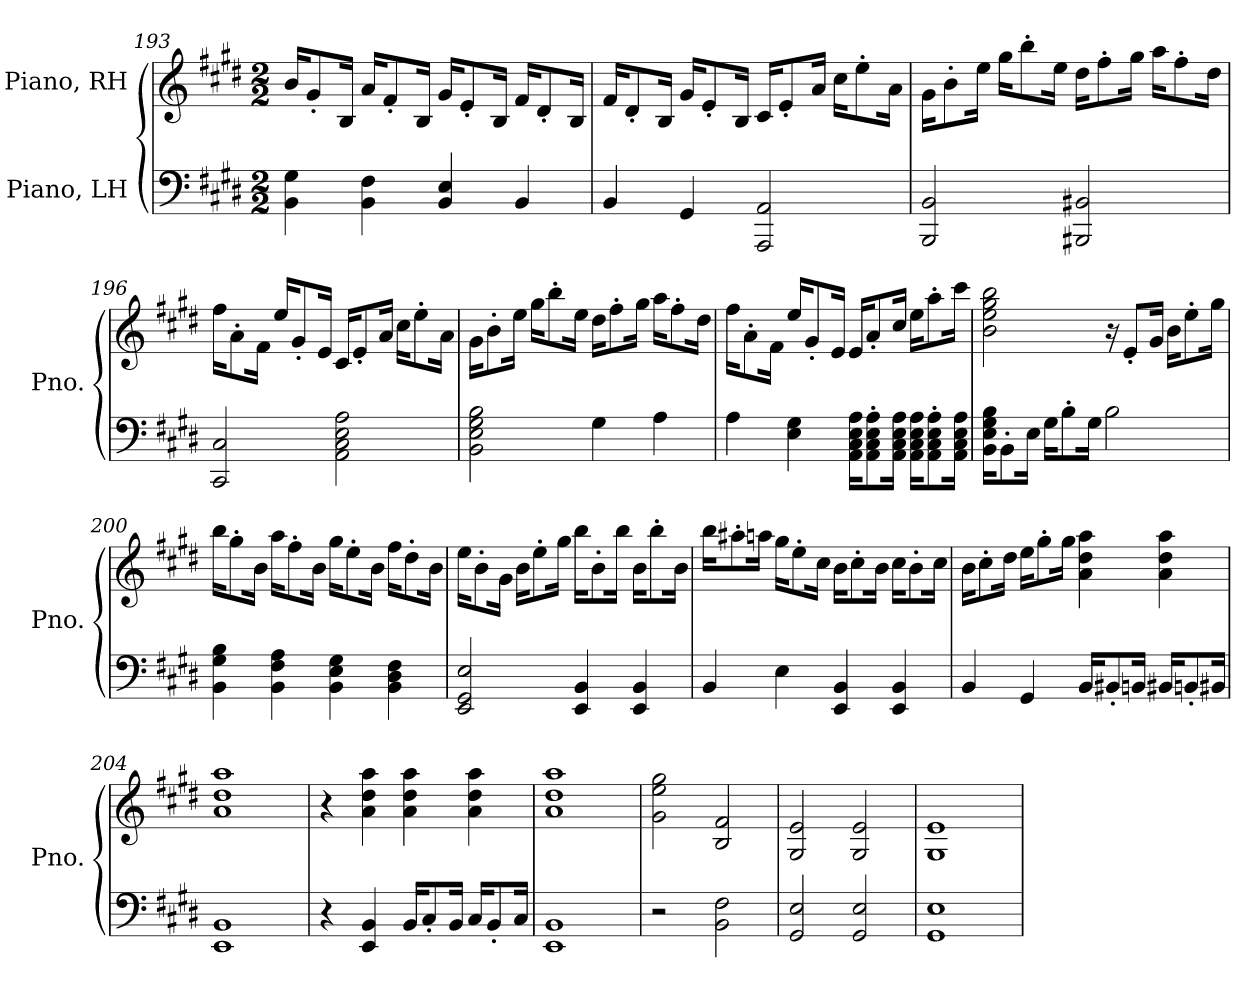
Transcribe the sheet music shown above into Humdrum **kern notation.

**kern	**kern
*part2	*part1
*staff2	*staff1
*I"Piano, LH	*I"Piano, RH
*I'Pno.	*I'Pno.
!!LO:LB:g=z
*clefF4	*clefG2
*k[f#c#g#d#]	*k[f#c#g#d#]
*M2/2	*M2/2
=193	=193
4BB\ 4G#\	16b/KL
.	8g#'/
.	16B/Jk
4BB\ 4F#\	16a/KL
.	8f#'/
.	16B/Jk
4BB/ 4E/	16g#/KL
.	8e'/
.	16B/Jk
4BB/	16f#/KL
.	8d#'/
.	16B/Jk
=194	=194
4BB/	16f#/KL
.	8d#'/
.	16B/Jk
4GG#/	16g#/KL
.	8e'/
.	16B/Jk
2AAA/ 2AA/	16c#/KL
.	8e'/
.	16a/Jk
.	16cc#\KL
.	8ee'\
.	16a\Jk
=195	=195
2BBB/ 2BB/	16g#\KL
.	8b'\
.	16ee\Jk
.	16gg#\KL
.	8bb'\
.	16ee\Jk
2BBB#X/ 2BB#X/	16dd#\KL
.	8ff#'\
.	16gg#\Jk
.	16aa\KL
.	8ff#'\
.	16dd#\Jk
!!LO:LB:g=z
=196	=196
2CC#/ 2C#/	16ff#\KL
.	8a'\
.	16f#\Jk
.	16ee/KL
.	8g#'/
.	16e/Jk
2AA\ 2C#\ 2E\ 2A\	16c#/KL
.	8e'/
.	16a/Jk
.	16cc#\KL
.	8ee'\
.	16a\Jk
=197	=197
2BB\ 2E\ 2G#\ 2B\	16g#\KL
.	8b'\
.	16ee\Jk
.	16gg#\KL
.	8bb'\
.	16ee\Jk
4G#\	16dd#\KL
.	8ff#'\
.	16gg#\Jk
4A\	16aa\KL
.	8ff#'\
.	16dd#\Jk
=198	=198
4A\	16ff#\KL
.	8a'\
.	16f#\Jk
4E\ 4G#\	16ee/KL
.	8g#'/
.	16e/Jk
16AA\ 16C#\ 16E\ 16A\KL	16e/KL
8AA\' 8C#\' 8E\' 8A\'	8a'/
16AA\ 16C#\ 16E\ 16A\Jk	16cc#/Jk
16AA\ 16C#\ 16E\ 16A\KL	16ee\KL
8AA\' 8C#\' 8E\' 8A\'	8aa'\
16AA\ 16C#\ 16E\ 16A\Jk	16ccc#\Jk
!!LO:LB:g=z
=199	=199
16BB\ 16E\ 16G#\ 16B\KL	2b\ 2ee\ 2gg#\ 2bb\
8BB'\	.
16E\Jk	.
16G#\KL	.
8B'\	.
16G#\Jk	.
2B\	16r
.	8e'/L
.	16g#/Jk
.	16b\KL
.	8ee'\
.	16gg#\Jk
=200	=200
4BB\ 4G#\ 4B\	16bb\KL
.	8gg#'\
.	16b\Jk
4BB\ 4F#\ 4A\	16aa\KL
.	8ff#'\
.	16b\Jk
4BB\ 4E\ 4G#\	16gg#\KL
.	8ee'\
.	16b\Jk
4BB\ 4D#\ 4F#\	16ff#\KL
.	8dd#'\
.	16b\Jk
=201	=201
2EE/ 2GG#/ 2E/	16ee\KL
.	8b'\
.	16g#\Jk
.	16b\KL
.	8ee'\
.	16gg#\Jk
4EE/ 4BB/	16bb\KL
.	8b'\
.	16bb\Jk
4EE/ 4BB/	16b\KL
.	8bb'\
.	16b\Jk
!!LO:LB:g=z
=202	=202
4BB/	16bb\KL
.	8aa#X'\
.	16aan\Jk
4E\	16gg#\KL
.	8ee'\
.	16cc#\Jk
4EE/ 4BB/	16b\KL
.	8cc#'\
.	16b\Jk
4EE/ 4BB/	16cc#\KL
.	8b'\
.	16cc#\Jk
=203	=203
4BB/	16b\KL
.	8cc#'\
.	16dd#\Jk
4GG#/	16ee\KL
.	8gg#'\
.	16gg#\Jk
16BB/KL	4a\ 4dd#\ 4aa\
8BB#X'/	.
16BBn/Jk	.
16BB#X/KL	4a\ 4dd#\ 4aa\
8BBn'/	.
16BB#X/Jk	.
=204	=204
1EE 1BB	1a 1dd# 1aa
=205	=205
4r	4r
4EE/ 4BB/	4a\ 4dd#\ 4aa\
16BB/KL	4a\ 4dd#\ 4aa\
8C#'/	.
16BB/Jk	.
16C#/KL	4a\ 4dd#\ 4aa\
8BB'/	.
16C#/Jk	.
!!LO:PB:g=z
=206	=206
1EE 1BB	1a 1dd# 1aa
=207	=207
2r	2g#\ 2ee\ 2gg#\
2BB\ 2F#\	2B/ 2f#/
=208	=208
2GG#/ 2E/	2G#/ 2e/
2GG#/ 2E/	2G#/ 2e/
=209	=209
1GG# 1E	1G# 1e
=	=
*-	*-
